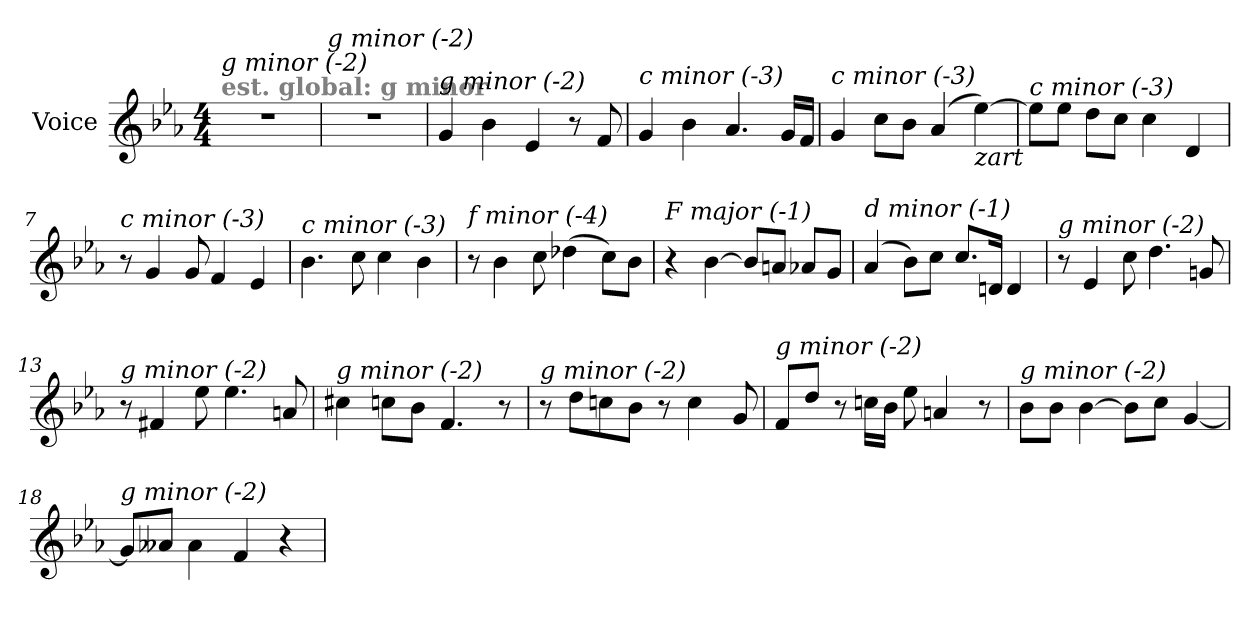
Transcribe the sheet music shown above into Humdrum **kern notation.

**kern
*part1
*staff1
*I"Voice
*I'V
*clefG2
*k[b-e-a-]
*M4/4
*MM69
=1
!LO:TX:a:B:color=#808080:t=est. global&colon; g minor
!LO:TX:i:t=g minor (-2)
1r
=2
!LO:TX:i:t=g minor (-2)
1r
=3
!LO:TX:i:t=g minor (-2)
4g/
4b-\
4e-/
8r
8f/
=4
!LO:TX:i:t=c minor (-3)
4g/
4b-\
4.a-/
16g/LL
16f/JJ
=5
!LO:TX:i:t=c minor (-3)
4g/
8cc\L
8b-\J
(>4a-/
!LO:TX:b:i:t=zart
[4ee-\)
=6
!LO:TX:i:t=c minor (-3)
8ee-\L]
8ee-\J
8dd\L
8cc\J
4cc\
4d/
!!LO:LB:g=z
=7
!LO:TX:i:t=c minor (-3)
8r
4g/
8g/
4f/
4e-/
=8
!LO:TX:i:t=c minor (-3)
4.b-\
8cc\
4cc\
4b-\
=9
!LO:TX:i:t=f minor (-4)
8r
4b-\
8cc\
(>4dd-X\
8cc\L)
8b-\J
=10
!LO:TX:i:t=F major (-1)
4r
[4b-\
8b-/L]
8an/J
8a-X/L
8g/J
!!LO:LB:g=z
=11
!LO:TX:i:t=d minor (-1)
(>4a-i/
8b-\L)
8cc\J
8.cc/L
16dn/Jk
4d/
=12
!LO:TX:i:t=g minor (-2)
8r
4e-/
8cc\
4.dd\
8gn/
=13
!LO:TX:i:t=g minor (-2)
8r
4f#Xj/
8ee-\
4.ee-\
8an/
=14
!LO:TX:i:t=g minor (-2)
4cc#Xj\
8cc\L
8b-\J
4.f/
8r
!!LO:LB:g=z
=15
!LO:TX:i:t=g minor (-2)
8r
8dd\L
8ccn\
8b-\J
8r
4cc\
8g/
=16
!LO:TX:i:t=g minor (-2)
8f/L
8dd/J
8r
16ccn\LL
16b-\JJ
8ee-\
4an/
8r
=17
!LO:TX:i:t=g minor (-2)
8b-\L
8b-\J
[4b-\
8b-\L]
8cc\J
[4g/
=18
!LO:TX:i:t=g minor (-2)
8g/L]
8a--Xj/J
4a--j\
4f/
4r
=
*-
